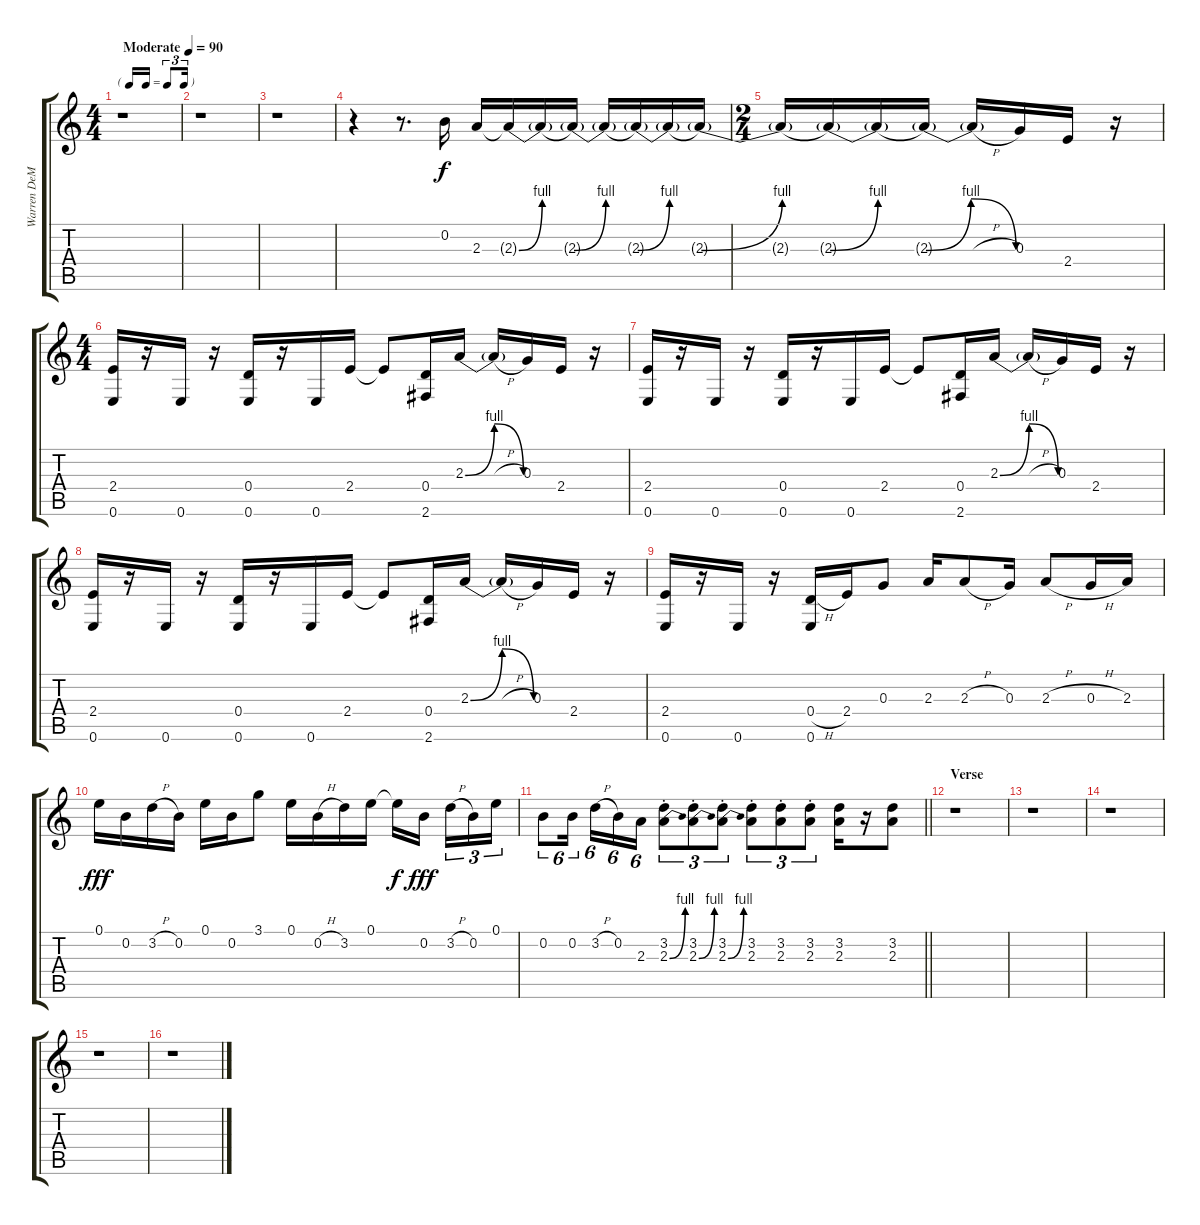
\track ("Warren DeMartini - Lead Guitar" "Warren DeM") {instrument distortionguitar}
\staff {score tabs}
\tuning (E4 B3 G3 D3 A2 E2) {hide}
\ts (4 4)
\tf triplet16th
\tempo (90 "Moderate")
\clef g2
\ks c
r.1{dy f instrument distortionguitar} |
r.1 |
r.1 |
r.4 r.8{d} 0.2.16 2.3.16 2.3{be (bend 0 0 60 4) t}.16 2.3{be (hold 0 0 60 0) t}.16 2.3{be (bend 0 0 60 4) t}.16 2.3{be (hold 0 0 60 0) t}.16 2.3{be (bend 0 0 60 4) t}.16 2.3{be (hold 0 0 60 0) t}.16 2.3{be (bend 0 0 60 4) t}.16 |
\ts (2 4)
2.3{be (hold 0 0 60 0) t}.16 2.3{be (bend 0 0 60 4) t}.16 2.3{be (hold 0 0 60 0) t}.16 2.3{be (bendrelease 0 0 31 4 31 4 60 0) t}.16 2.3{h t}.16 0.3.16 2.4.16 r.16 |
\ts (4 4)
(2.4 0.6).16 r.16 0.6.16 r.16 (0.4 0.6).16 r.16 0.6.16 2.4.16 2.4{t}.8 (0.4 2.6).16 2.3{be (bendrelease 0 0 30 4 30 4 60 0)}.16 2.3{h t}.16 0.3.16 2.4.16 r.16 |
(2.4 0.6).16 r.16 0.6.16 r.16 (0.4 0.6).16 r.16 0.6.16 2.4.16 2.4{t}.8 (0.4 2.6).16 2.3{be (bendrelease 0 0 30 4 30 4 60 0)}.16 2.3{h t}.16 0.3.16 2.4.16 r.16 |
(2.4 0.6).16 r.16 0.6.16 r.16 (0.4 0.6).16 r.16 0.6.16 2.4.16 2.4{t}.8 (0.4 2.6).16 2.3{be (bendrelease 0 0 30 4 30 4 60 0)}.16 2.3{h t}.16 0.3.16 2.4.16 r.16 |
(2.4 0.6).16 r.16 0.6.16 r.16 (0.4{h} 0.6).16 2.4.16 0.3.8 2.3.16 2.3{h}.8 0.3.16 2.3{h}.8 0.3{h}.16 2.3.16 |
0.1.16{dy fff} 0.2.16 3.2{h}.16 0.2.16 0.1.16 0.2.16 3.1.8 0.1.16 0.2{h}.16 3.2.16 0.1.16 0.1{t}.16{dy f} 0.2.16{dy fff beam splitsecondary} 3.2{h}.16{tu (3 2)} 0.2.16{tu (3 2)} 0.1.16{tu (3 2)} |
\barLineRight lightlight
0.2.8{tu (6 4)} 0.2.16{tu (6 4) beam splitsecondary} 3.2{h}.16{tu (6 4)} 0.2.16{tu (6 4)} 2.3.16{tu (6 4)} (3.2{st} 2.3{be (bend 0 0 60 4) st}).8{tu (3 2)} (3.2{st} 2.3{be (bend 0 0 60 4) st}).8{tu (3 2)} (3.2{st} 2.3{be (bend 0 0 60 4) st}).8{tu (3 2)} (3.2{st} 2.3{st}).8{tu (3 2)} (3.2{st} 2.3{st}).8{tu (3 2)} (3.2{st} 2.3{st}).8{tu (3 2)} (3.2 2.3).16 r.16 (3.2 2.3).8 |
\section ("" "Verse")
r.1 |
r.1 |
r.1 |
r.1 |
r.1
